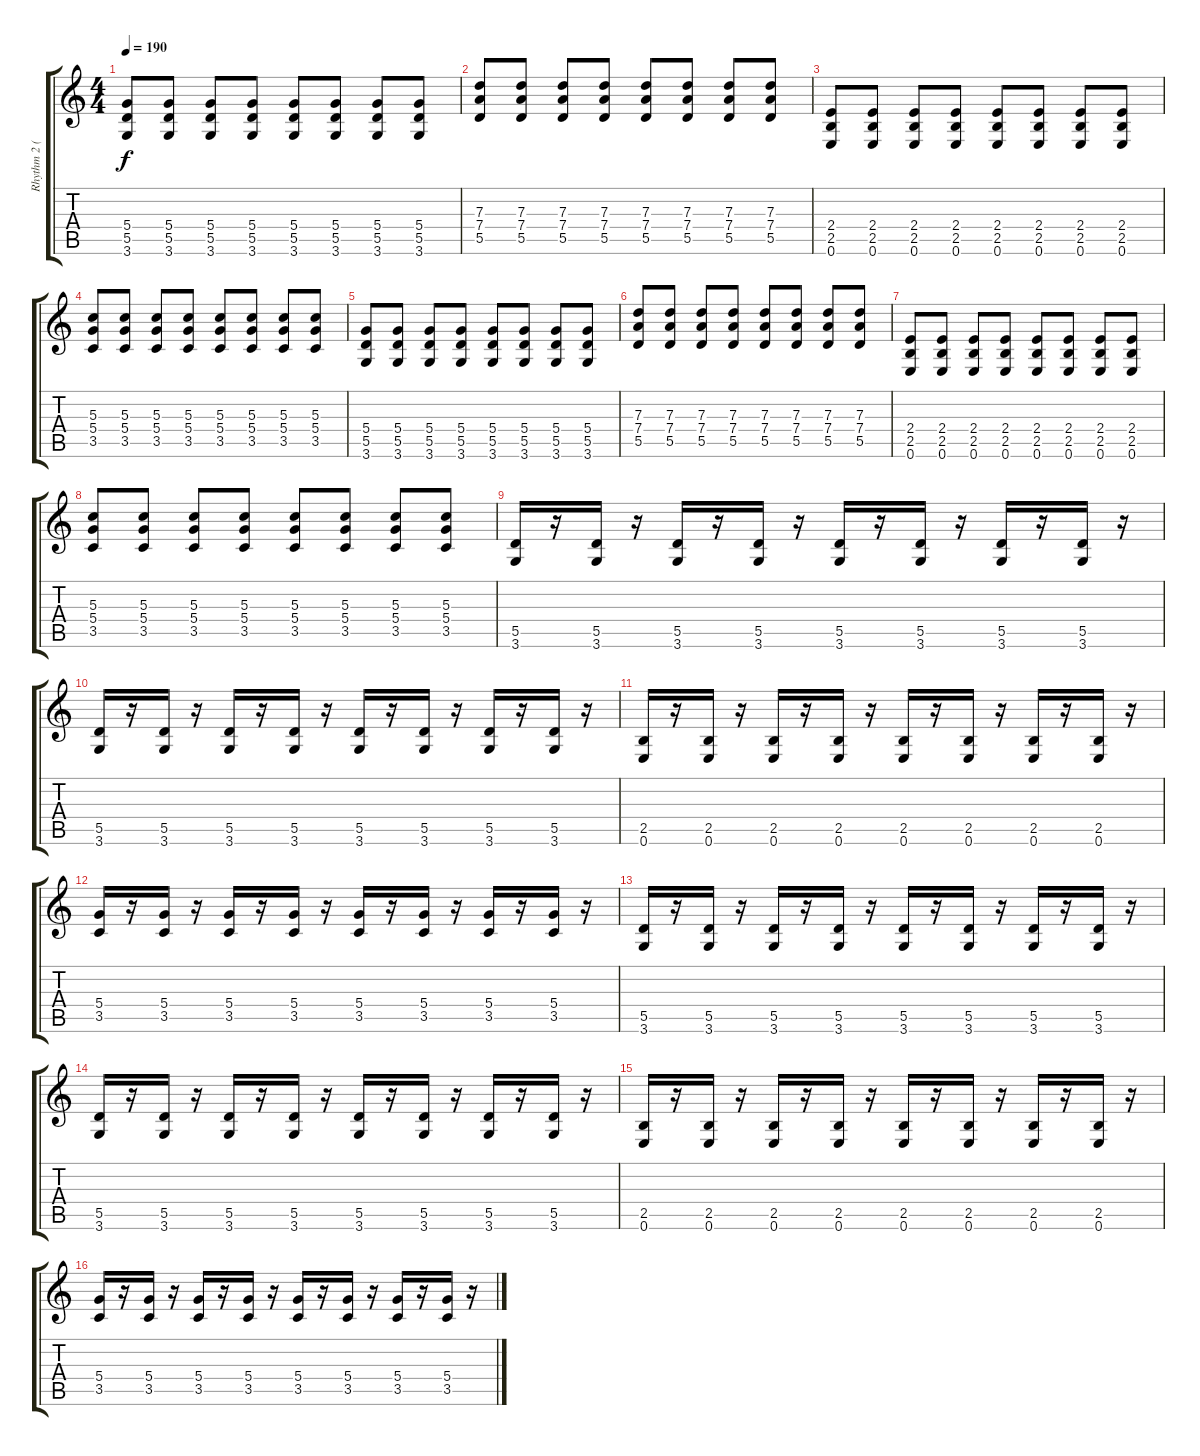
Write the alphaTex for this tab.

\track ("Rhythm 2 (Tom)" "Rhythm 2 (") {instrument overdrivenguitar}
\staff {score tabs}
\tuning (E4 B3 G3 D3 A2 E2) {hide}
\ts (4 4)
\tempo 190
\clef g2
\ks c
(5.4 5.5 3.6).8{dy f} (5.4 5.5 3.6).8 (5.4 5.5 3.6).8 (5.4 5.5 3.6).8 (5.4 5.5 3.6).8 (5.4 5.5 3.6).8 (5.4 5.5 3.6).8 (5.4 5.5 3.6).8 |
(7.3 7.4 5.5).8 (7.3 7.4 5.5).8 (7.3 7.4 5.5).8 (7.3 7.4 5.5).8 (7.3 7.4 5.5).8 (7.3 7.4 5.5).8 (7.3 7.4 5.5).8 (7.3 7.4 5.5).8 |
(2.4 2.5 0.6).8 (2.4 2.5 0.6).8 (2.4 2.5 0.6).8 (2.4 2.5 0.6).8 (2.4 2.5 0.6).8 (2.4 2.5 0.6).8 (2.4 2.5 0.6).8 (2.4 2.5 0.6).8 |
(5.3 5.4 3.5).8 (5.3 5.4 3.5).8 (5.3 5.4 3.5).8 (5.3 5.4 3.5).8 (5.3 5.4 3.5).8 (5.3 5.4 3.5).8 (5.3 5.4 3.5).8 (5.3 5.4 3.5).8 |
(5.4 5.5 3.6).8 (5.4 5.5 3.6).8 (5.4 5.5 3.6).8 (5.4 5.5 3.6).8 (5.4 5.5 3.6).8 (5.4 5.5 3.6).8 (5.4 5.5 3.6).8 (5.4 5.5 3.6).8 |
(7.3 7.4 5.5).8 (7.3 7.4 5.5).8 (7.3 7.4 5.5).8 (7.3 7.4 5.5).8 (7.3 7.4 5.5).8 (7.3 7.4 5.5).8 (7.3 7.4 5.5).8 (7.3 7.4 5.5).8 |
(2.4 2.5 0.6).8 (2.4 2.5 0.6).8 (2.4 2.5 0.6).8 (2.4 2.5 0.6).8 (2.4 2.5 0.6).8 (2.4 2.5 0.6).8 (2.4 2.5 0.6).8 (2.4 2.5 0.6).8 |
(5.3 5.4 3.5).8 (5.3 5.4 3.5).8 (5.3 5.4 3.5).8 (5.3 5.4 3.5).8 (5.3 5.4 3.5).8 (5.3 5.4 3.5).8 (5.3 5.4 3.5).8 (5.3 5.4 3.5).8 |
(5.5 3.6).16 r.16 (5.5 3.6).16 r.16 (5.5 3.6).16 r.16 (5.5 3.6).16 r.16 (5.5 3.6).16 r.16 (5.5 3.6).16 r.16 (5.5 3.6).16 r.16 (5.5 3.6).16 r.16 |
(5.5 3.6).16 r.16 (5.5 3.6).16 r.16 (5.5 3.6).16 r.16 (5.5 3.6).16 r.16 (5.5 3.6).16 r.16 (5.5 3.6).16 r.16 (5.5 3.6).16 r.16 (5.5 3.6).16 r.16 |
(2.5 0.6).16 r.16 (2.5 0.6).16 r.16 (2.5 0.6).16 r.16 (2.5 0.6).16 r.16 (2.5 0.6).16 r.16 (2.5 0.6).16 r.16 (2.5 0.6).16 r.16 (2.5 0.6).16 r.16 |
(5.4 3.5).16 r.16 (5.4 3.5).16 r.16 (5.4 3.5).16 r.16 (5.4 3.5).16 r.16 (5.4 3.5).16 r.16 (5.4 3.5).16 r.16 (5.4 3.5).16 r.16 (5.4 3.5).16 r.16 |
(5.5 3.6).16 r.16 (5.5 3.6).16 r.16 (5.5 3.6).16 r.16 (5.5 3.6).16 r.16 (5.5 3.6).16 r.16 (5.5 3.6).16 r.16 (5.5 3.6).16 r.16 (5.5 3.6).16 r.16 |
(5.5 3.6).16 r.16 (5.5 3.6).16 r.16 (5.5 3.6).16 r.16 (5.5 3.6).16 r.16 (5.5 3.6).16 r.16 (5.5 3.6).16 r.16 (5.5 3.6).16 r.16 (5.5 3.6).16 r.16 |
(2.5 0.6).16 r.16 (2.5 0.6).16 r.16 (2.5 0.6).16 r.16 (2.5 0.6).16 r.16 (2.5 0.6).16 r.16 (2.5 0.6).16 r.16 (2.5 0.6).16 r.16 (2.5 0.6).16 r.16 |
(5.4 3.5).16 r.16 (5.4 3.5).16 r.16 (5.4 3.5).16 r.16 (5.4 3.5).16 r.16 (5.4 3.5).16 r.16 (5.4 3.5).16 r.16 (5.4 3.5).16 r.16 (5.4 3.5).16 r.16
